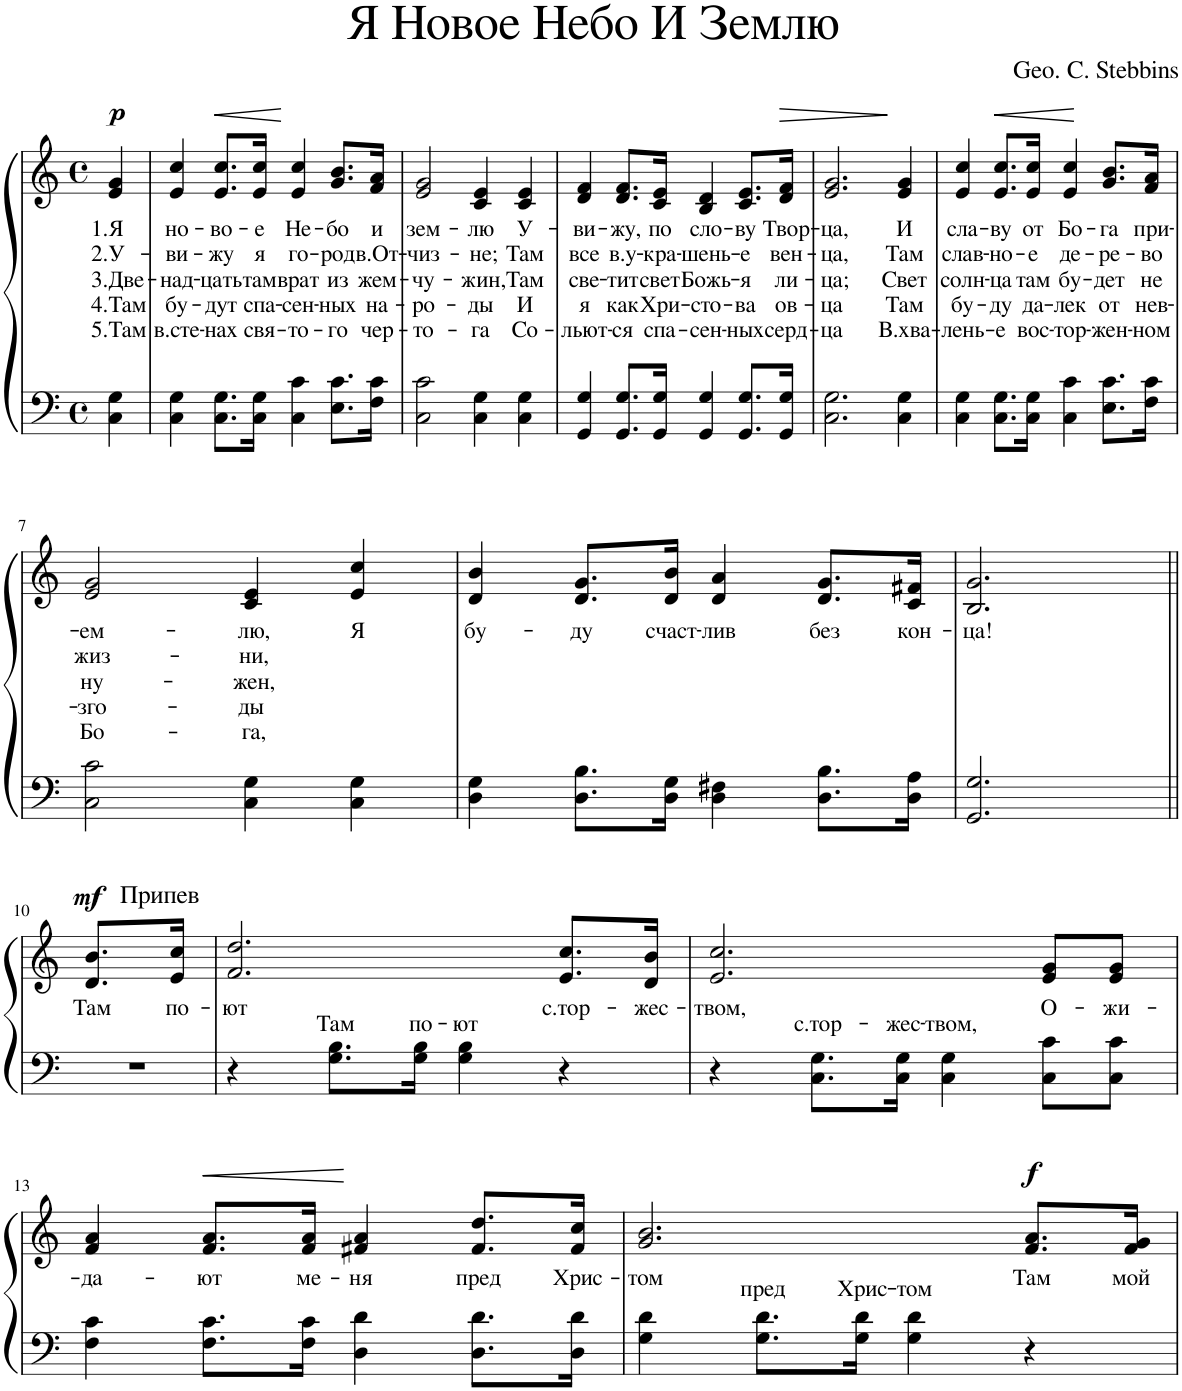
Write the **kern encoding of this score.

**kern	**text	**kern	**text	**text	**text	**text	**text	**dynam
*part1	*part1	*part1	*part1	*part1	*part1	*part1	*part1	*part1
*staff2	*staff2	*staff1	*staff1	*staff1	*staff1	*staff1	*staff1	*staff1/2
*I"Piano	*	*	*	*	*	*	*	*
*I'Pno.	*	*	*	*	*	*	*	*
*clefF4	*	*clefG2	*	*	*	*	*	*
*k[]	*	*k[]	*	*	*	*	*	*
*M4/4	*	*M4/4	*	*	*	*	*	*
*met(c)	*	*met(c)	*	*	*	*	*	*
=1	=1	=1	=1	=1	=1	=1	=1	=1
!	!	!	!LO:LY:b	!LO:LY:b	!LO:LY:b	!LO:LY:b	!LO:LY:b	!LO:DY:a
4C\ 4G\	.	4e/ 4g/	1.Я	2.У-	3.Две-	4.Там	5.Там	p
=2	=2	=2	=2	=2	=2	=2	=2	=2
!	!	!	!LO:LY:b	!LO:LY:b	!LO:LY:b	!LO:LY:b	!LO:LY:b	!
4C\ 4G\	.	4e/ 4cc/	но-	-ви-	-над-	бу-	в.сте-	.
!	!	!	!LO:LY:b	!LO:LY:b	!LO:LY:b	!LO:LY:b	!LO:LY:b	!LO:HP:b
8.C\ 8.G\L	.	8.e/ 8.cc/L	-во-	-жу	-цать	-дут	-нах	<
!	!	!	!LO:LY:b	!LO:LY:b	!LO:LY:b	!LO:LY:b	!LO:LY:b	!
16C\ 16G\Jk	.	16e/ 16cc/Jk	-е	я	там	спа-	свя-	.
!	!	!	!LO:LY:b	!LO:LY:b	!LO:LY:b	!LO:LY:b	!LO:LY:b	!
4C\ 4c\	.	4e/ 4cc/	Не-	го-	врат	-сен-	-то-	[
!	!	!	!LO:LY:b	!LO:LY:b	!LO:LY:b	!LO:LY:b	!LO:LY:b	!
8.E\ 8.c\L	.	8.g/ 8.b/L	-бо	-род	из	-ных	-го	.
!	!	!	!LO:LY:b	!LO:LY:b	!LO:LY:b	!LO:LY:b	!LO:LY:b	!
16F\ 16c\Jk	.	16f/ 16a/Jk	и	в.От-	жем-	на-	чер-	.
=3	=3	=3	=3	=3	=3	=3	=3	=3
!	!	!	!LO:LY:b	!LO:LY:b	!LO:LY:b	!LO:LY:b	!LO:LY:b	!
2C\ 2c\	.	2e/ 2g/	зем-	-чиз-	-чу-	-ро-	-то-	.
!	!	!	!LO:LY:b	!LO:LY:b	!LO:LY:b	!LO:LY:b	!LO:LY:b	!
4C\ 4G\	.	4c/ 4e/	-лю	-не;	-жин,	-ды	-га	.
!	!	!	!LO:LY:b	!LO:LY:b	!LO:LY:b	!LO:LY:b	!LO:LY:b	!
4C\ 4G\	.	4c/ 4e/	У-	Там	Там	И	Со-	.
=4	=4	=4	=4	=4	=4	=4	=4	=4
!	!	!	!LO:LY:b	!LO:LY:b	!LO:LY:b	!LO:LY:b	!LO:LY:b	!
4GG/ 4G/	.	4d/ 4f/	-ви-	все	све-	я	-льют-	.
!	!	!	!LO:LY:b	!LO:LY:b	!LO:LY:b	!LO:LY:b	!LO:LY:b	!
8.GG/ 8.G/L	.	8.d/ 8.f/L	-жу,	в.у-	-тит	как	-ся	.
!	!	!	!LO:LY:b	!LO:LY:b	!LO:LY:b	!LO:LY:b	!LO:LY:b	!
16GG/ 16G/Jk	.	16c/ 16e/Jk	по	-кра-	свет	Хри-	спа-	.
!	!	!	!LO:LY:b	!LO:LY:b	!LO:LY:b	!LO:LY:b	!LO:LY:b	!
4GG/ 4G/	.	4B/ 4d/	сло-	-шень-	Божь-	-сто-	-сен-	.
!	!	!	!LO:LY:b	!LO:LY:b	!LO:LY:b	!LO:LY:b	!LO:LY:b	!
8.GG/ 8.G/L	.	8.c/ 8.e/L	-ву	-е	-я	-ва	-ных	.
!	!	!	!LO:LY:b	!LO:LY:b	!LO:LY:b	!LO:LY:b	!LO:LY:b	!LO:HP:b
16GG/ 16G/Jk	.	16d/ 16f/Jk	Твор-	вен-	ли-	ов-	серд-	>
=5	=5	=5	=5	=5	=5	=5	=5	=5
!	!	!	!LO:LY:b	!LO:LY:b	!LO:LY:b	!LO:LY:b	!LO:LY:b	!
2.C\ 2.G\	.	2.e/ 2.g/	-ца,	-ца,	-ца;	-ца	-ца	.
!	!	!	!LO:LY:b	!LO:LY:b	!LO:LY:b	!LO:LY:b	!LO:LY:b	!
4C\ 4G\	.	4e/ 4g/	И	Там	Свет	Там	В.хва-	]
=6	=6	=6	=6	=6	=6	=6	=6	=6
!	!	!	!LO:LY:b	!LO:LY:b	!LO:LY:b	!LO:LY:b	!LO:LY:b	!
4C\ 4G\	.	4e/ 4cc/	сла-	слав-	солн-	бу-	-лень-	.
!	!	!	!LO:LY:b	!LO:LY:b	!LO:LY:b	!LO:LY:b	!LO:LY:b	!LO:HP:b
8.C\ 8.G\L	.	8.e/ 8.cc/L	-ву	-но-	-ца	-ду	-е	<
!	!	!	!LO:LY:b	!LO:LY:b	!LO:LY:b	!LO:LY:b	!LO:LY:b	!
16C\ 16G\Jk	.	16e/ 16cc/Jk	от	-е	там	да-	вос-	.
!	!	!	!LO:LY:b	!LO:LY:b	!LO:LY:b	!LO:LY:b	!LO:LY:b	!
4C\ 4c\	.	4e/ 4cc/	Бо-	де-	бу-	-лек	-тор-	.
!	!	!	!LO:LY:b	!LO:LY:b	!LO:LY:b	!LO:LY:b	!LO:LY:b	!
8.E\ 8.c\L	.	8.g/ 8.b/L	-га	-ре-	-дет	от	-жен-	[
!	!	!	!LO:LY:b	!LO:LY:b	!LO:LY:b	!LO:LY:b	!LO:LY:b	!
16F\ 16c\Jk	.	16f/ 16a/Jk	при-	-во	не	нев-	-ном	.
!!LO:LB:g=z
=7	=7	=7	=7	=7	=7	=7	=7	=7
!	!	!	!LO:LY:b	!LO:LY:b	!LO:LY:b	!LO:LY:b	!LO:LY:b	!
2C\ 2c\	.	2e/ 2g/	-ем-	жиз-	ну-	-зго-	Бо-	.
!	!	!	!LO:LY:b	!LO:LY:b	!LO:LY:b	!LO:LY:b	!LO:LY:b	!
4C\ 4G\	.	4c/ 4e/	-лю,	-ни,	-жен,	-ды	-га,	.
!	!	!	!LO:LY:b	!	!	!	!	!
4C\ 4G\	.	4e/ 4cc/	Я	.	.	.	.	.
=8	=8	=8	=8	=8	=8	=8	=8	=8
!	!	!	!LO:LY:b	!	!	!	!	!
4D\ 4G\	.	4d/ 4b/	бу-	.	.	.	.	.
!	!	!	!LO:LY:b	!	!	!	!	!
8.D\ 8.B\L	.	8.d/ 8.g/L	-ду	.	.	.	.	.
!	!	!	!LO:LY:b	!	!	!	!	!
16D\ 16G\Jk	.	16d/ 16b/Jk	счаст-	.	.	.	.	.
!	!	!	!LO:LY:b	!	!	!	!	!
4D\ 4F#X\	.	4d/ 4a/	-лив	.	.	.	.	.
!	!	!	!LO:LY:b	!	!	!	!	!
8.D\ 8.B\L	.	8.d/ 8.g/L	без	.	.	.	.	.
!	!	!	!LO:LY:b	!	!	!	!	!
16D\ 16A\Jk	.	16c/ 16f#X/Jk	кон-	.	.	.	.	.
=9	=9	=9	=9	=9	=9	=9	=9	=9
!	!	!	!LO:LY:b	!	!	!	!	!
2.GG/ 2.G/	.	2.B/ 2.g/	-ца!	.	.	.	.	.
!!LO:LB:g=z
=10||	=10||	=10||	=10||	=10||	=10||	=10||	=10||	=10||
!	!	!LO:TX:a:t=Припев	!	!	!	!	!	!
!	!	!	!LO:LY:b	!	!	!	!	!LO:DY:a
1r	.	8.d/ 8.b/L	Там	.	.	.	.	mf
!	!	!	!LO:LY:b	!	!	!	!	!
.	.	16e/ 16cc/Jk	по-	.	.	.	.	.
.	.	2.ryy	.	.	.	.	.	.
=11	=11	=11	=11	=11	=11	=11	=11	=11
!	!	!	!LO:LY:b	!	!	!	!	!
4r	.	2.f/ 2.dd/	-ют	.	.	.	.	.
!	!LO:LY:a	!	!	!	!	!	!	!
8.G\ 8.B\L	Там	.	.	.	.	.	.	.
!	!LO:LY:a	!	!	!	!	!	!	!
16G\ 16B\Jk	по-	.	.	.	.	.	.	.
!	!LO:LY:a	!	!	!	!	!	!	!
4G\ 4B\	-ют	.	.	.	.	.	.	.
!	!	!	!LO:LY:b	!	!	!	!	!
4r	.	8.e/ 8.cc/L	с.тор-	.	.	.	.	.
!	!	!	!LO:LY:b	!	!	!	!	!
.	.	16d/ 16b/Jk	-жес-	.	.	.	.	.
=12	=12	=12	=12	=12	=12	=12	=12	=12
!	!	!	!LO:LY:b	!	!	!	!	!
4r	.	2.e/ 2.cc/	-твом,	.	.	.	.	.
!	!LO:LY:a	!	!	!	!	!	!	!
8.C\ 8.G\L	с.тор-	.	.	.	.	.	.	.
!	!LO:LY:a	!	!	!	!	!	!	!
16C\ 16G\Jk	-жес-	.	.	.	.	.	.	.
!	!LO:LY:a	!	!	!	!	!	!	!
4C\ 4G\	-твом,	.	.	.	.	.	.	.
!	!	!	!LO:LY:b	!	!	!	!	!
8C\ 8c\L	.	8e/ 8g/L	О-	.	.	.	.	.
!	!	!	!LO:LY:b	!	!	!	!	!
8C\ 8c\J	.	8e/ 8g/J	-жи-	.	.	.	.	.
!!LO:LB:g=z
=13	=13	=13	=13	=13	=13	=13	=13	=13
!	!	!	!LO:LY:b	!	!	!	!	!
4F\ 4c\	.	4f/ 4a/	-да-	.	.	.	.	.
!	!	!	!LO:LY:b	!	!	!	!	!LO:HP:b
8.F\ 8.c\L	.	8.f/ 8.a/L	-ют	.	.	.	.	<
!	!	!	!LO:LY:b	!	!	!	!	!
16F\ 16c\Jk	.	16f/ 16a/Jk	ме-	.	.	.	.	.
!	!	!	!LO:LY:b	!	!	!	!	!
4D\ 4d\	.	4f#X/ 4a/	-ня	.	.	.	.	[
!	!	!	!LO:LY:b	!	!	!	!	!
8.D\ 8.d\L	.	8.f#/ 8.dd/L	пред	.	.	.	.	.
!	!	!	!LO:LY:b	!	!	!	!	!
16D\ 16d\Jk	.	16f#/ 16cc/Jk	Хрис-	.	.	.	.	.
=14	=14	=14	=14	=14	=14	=14	=14	=14
!	!	!	!LO:LY:b	!	!	!	!	!
4G\ 4d\	.	2.g/ 2.b/	-том	.	.	.	.	.
!	!LO:LY:a	!	!	!	!	!	!	!
8.G\ 8.d\L	пред	.	.	.	.	.	.	.
!	!LO:LY:a	!	!	!	!	!	!	!
16G\ 16d\Jk	Хрис-	.	.	.	.	.	.	.
!	!LO:LY:a	!	!	!	!	!	!	!
4G\ 4d\	-том	.	.	.	.	.	.	.
!	!	!	!LO:LY:b	!	!	!	!	!LO:DY:a
4r	.	8.f/ 8.a/L	Там	.	.	.	.	f
!	!	!	!LO:LY:b	!	!	!	!	!
.	.	16f/ 16g/Jk	мой	.	.	.	.	.
=	=	=	=	=	=	=	=	=
*-	*-	*-	*-	*-	*-	*-	*-	*-
